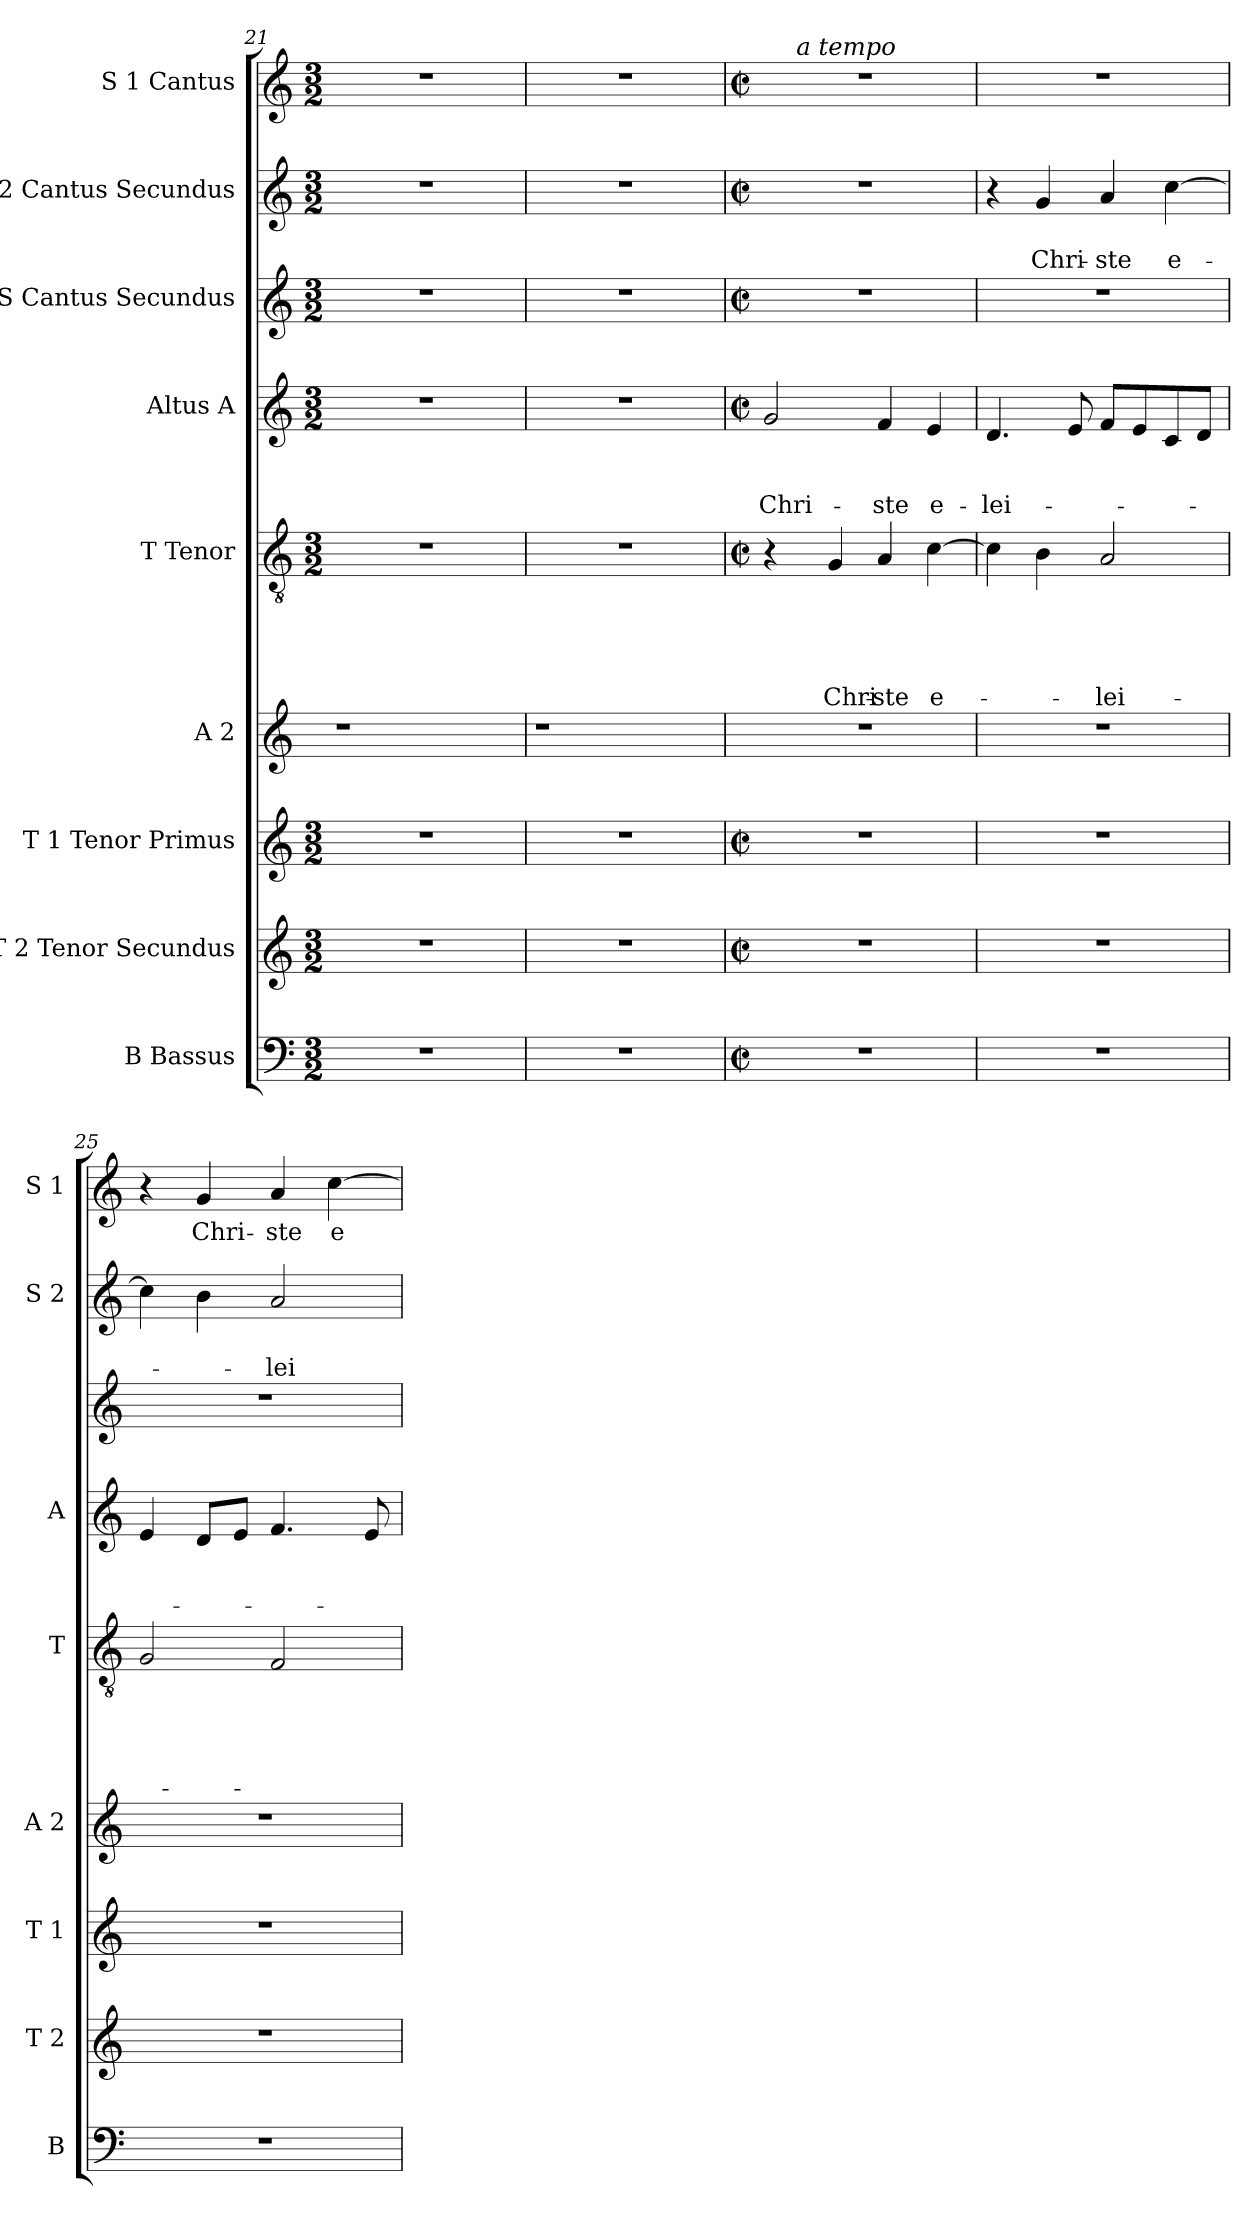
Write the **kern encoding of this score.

**kern	**kern	**kern	**kern	**kern	**text	**text	**text	**text	**text	**kern	**text	**text	**text	**kern	**kern	**text	**text	**kern	**text
*part9	*part8	*part7	*part6	*part5	*part5	*part5	*part5	*part5	*part5	*part4	*part4	*part4	*part4	*part3	*part2	*part2	*part2	*part1	*part1
*staff9	*staff8	*staff7	*staff6	*staff5	*staff5	*staff5	*staff5	*staff5	*staff5	*staff4	*staff4	*staff4	*staff4	*staff3	*staff2	*staff2	*staff2	*staff1	*staff1
*I"B Bassus	*I"T 2 Tenor Secundus	*I"T 1 Tenor Primus	*I"A 2	*I"T Tenor	*	*	*	*	*	*I"Altus A	*	*	*	*I"S Cantus Secundus	*I"S 2 Cantus Secundus	*	*	*I"S 1 Cantus	*
*I'B	*I'T 2	*I'T 1	*I'A 2	*I'T	*	*	*	*	*	*I'A	*	*	*	*	*I'S 2	*	*	*I'S 1	*
*clefF4	*clefG2	*clefG2	*clefG2	*clefGv2	*	*	*	*	*	*clefG2	*	*	*	*clefG2	*clefG2	*	*	*clefG2	*
*k[]	*k[]	*k[]	*k[]	*k[]	*	*	*	*	*	*k[]	*	*	*	*k[]	*k[]	*	*	*k[]	*
*C:	*C:	*C:	*C:	*C:	*	*	*	*	*	*C:	*	*	*	*C:	*C:	*	*	*C:	*
*M3/2	*M3/2	*M3/2	*	*M3/2	*	*	*	*	*	*M3/2	*	*	*	*M3/2	*M3/2	*	*	*M3/2	*
=21	=21	=21	=21	=21	=21	=21	=21	=21	=21	=21	=21	=21	=21	=21	=21	=21	=21	=21	=21
1.r	1.r	1.r	1r	1.r	.	.	.	.	.	1.r	.	.	.	1.r	1.r	.	.	1.r	.
.	.	.	2ryy	.	.	.	.	.	.	.	.	.	.	.	.	.	.	.	.
=22	=22	=22	=22	=22	=22	=22	=22	=22	=22	=22	=22	=22	=22	=22	=22	=22	=22	=22	=22
1.r	1.r	1.r	1r	1.r	.	.	.	.	.	1.r	.	.	.	1.r	1.r	.	.	1.r	.
.	.	.	2ryy	.	.	.	.	.	.	.	.	.	.	.	.	.	.	.	.
!!LO:LB:g=z
=23	=23	=23	=23	=23	=23	=23	=23	=23	=23	=23	=23	=23	=23	=23	=23	=23	=23	=23	=23
*M2/2	*M2/2	*M2/2	*	*M2/2	*	*	*	*	*	*M2/2	*	*	*	*M2/2	*M2/2	*	*	*M2/2	*
*met(c|)	*met(c|)	*met(c|)	*	*met(c|)	*	*	*	*	*	*met(c|)	*	*	*	*met(c|)	*met(c|)	*	*	*met(c|)	*
!	!	!	!	!	!	!	!	!	!	!	!	!	!LO:LY:b	!	!	!	!	!	!
*	*	*	*	*	*	*	*	*	*	*	*	*	*	*	*	*	*	*^	*
1r	1r	1r	1r	4r	.	.	.	.	.	2g/	.	.	Chri-	1r	1r	.	.	1r	8ryy	.
!	!	!	!	!	!	!	!	!	!	!	!	!	!	!	!	!	!	!	!LO:TX:a:i:t=a tempo	!
.	.	.	.	.	.	.	.	.	.	.	.	.	.	.	.	.	.	.	2..ryy	.
!	!	!	!	!	!	!	!	!	!LO:LY:b	!	!	!	!	!	!	!	!	!	!	!
.	.	.	.	4G/	.	.	.	.	Chri-	.	.	.	.	.	.	.	.	.	.	.
!	!	!	!	!	!	!	!	!	!LO:LY:b	!	!	!	!LO:LY:b	!	!	!	!	!	!	!
.	.	.	.	4A/	.	.	.	.	-ste	4f/	.	.	-ste	.	.	.	.	.	.	.
!	!	!	!	!	!	!	!	!	!LO:LY:b	!	!	!	!LO:LY:b	!	!	!	!	!	!	!
.	.	.	.	[>4c\	.	.	.	.	e-	4e/	.	.	e-	.	.	.	.	.	.	.
=24	=24	=24	=24	=24	=24	=24	=24	=24	=24	=24	=24	=24	=24	=24	=24	=24	=24	=24	=24	=24
!	!	!	!	!	!	!	!	!	!	!	!	!	!LO:LY:b	!	!	!	!	!	!	!
*	*	*	*	*	*	*	*	*	*	*	*	*	*	*	*	*	*	*v	*v	*
1r	1r	1r	1r	4c\]	.	.	.	.	.	4.d/	.	.	-lei-	1r	4r	.	.	1r	.
!	!	!	!	!	!	!	!	!	!	!	!	!	!	!	!	!	!LO:LY:b	!	!
.	.	.	.	4B\	.	.	.	.	.	.	.	.	.	.	4g/	.	Chri-	.	.
.	.	.	.	.	.	.	.	.	.	8e/	.	.	.	.	.	.	.	.	.
!	!	!	!	!	!	!	!	!	!LO:LY:b	!	!	!	!	!	!	!	!LO:LY:b	!	!
.	.	.	.	2A/	.	.	.	.	-lei-	8f/L	.	.	.	.	4a/	.	-ste	.	.
.	.	.	.	.	.	.	.	.	.	8e/	.	.	.	.	.	.	.	.	.
!	!	!	!	!	!	!	!	!	!	!	!	!	!	!	!	!	!LO:LY:b	!	!
.	.	.	.	.	.	.	.	.	.	8c/	.	.	.	.	[>4cc\	.	e-	.	.
.	.	.	.	.	.	.	.	.	.	8d/J	.	.	.	.	.	.	.	.	.
=25	=25	=25	=25	=25	=25	=25	=25	=25	=25	=25	=25	=25	=25	=25	=25	=25	=25	=25	=25
1r	1r	1r	1r	2G/	.	.	.	.	.	4e/	.	.	.	1r	4cc\]	.	.	4r	.
!	!	!	!	!	!	!	!	!	!	!	!	!	!	!	!	!	!	!	!LO:LY:b
.	.	.	.	.	.	.	.	.	.	8d/L	.	.	.	.	4b\	.	.	4g/	Chri-
.	.	.	.	.	.	.	.	.	.	8e/J	.	.	.	.	.	.	.	.	.
!	!	!	!	!	!	!	!	!	!	!	!	!	!	!	!	!	!LO:LY:b	!	!LO:LY:b
.	.	.	.	2F/	.	.	.	.	.	4.f/	.	.	.	.	2a/	.	-lei-	4a/	-ste
!	!	!	!	!	!	!	!	!	!	!	!	!	!	!	!	!	!	!	!LO:LY:b
.	.	.	.	.	.	.	.	.	.	.	.	.	.	.	.	.	.	[>4cc\	e-
.	.	.	.	.	.	.	.	.	.	8e/	.	.	.	.	.	.	.	.	.
=	=	=	=	=	=	=	=	=	=	=	=	=	=	=	=	=	=	=	=
*-	*-	*-	*-	*-	*-	*-	*-	*-	*-	*-	*-	*-	*-	*-	*-	*-	*-	*-	*-
